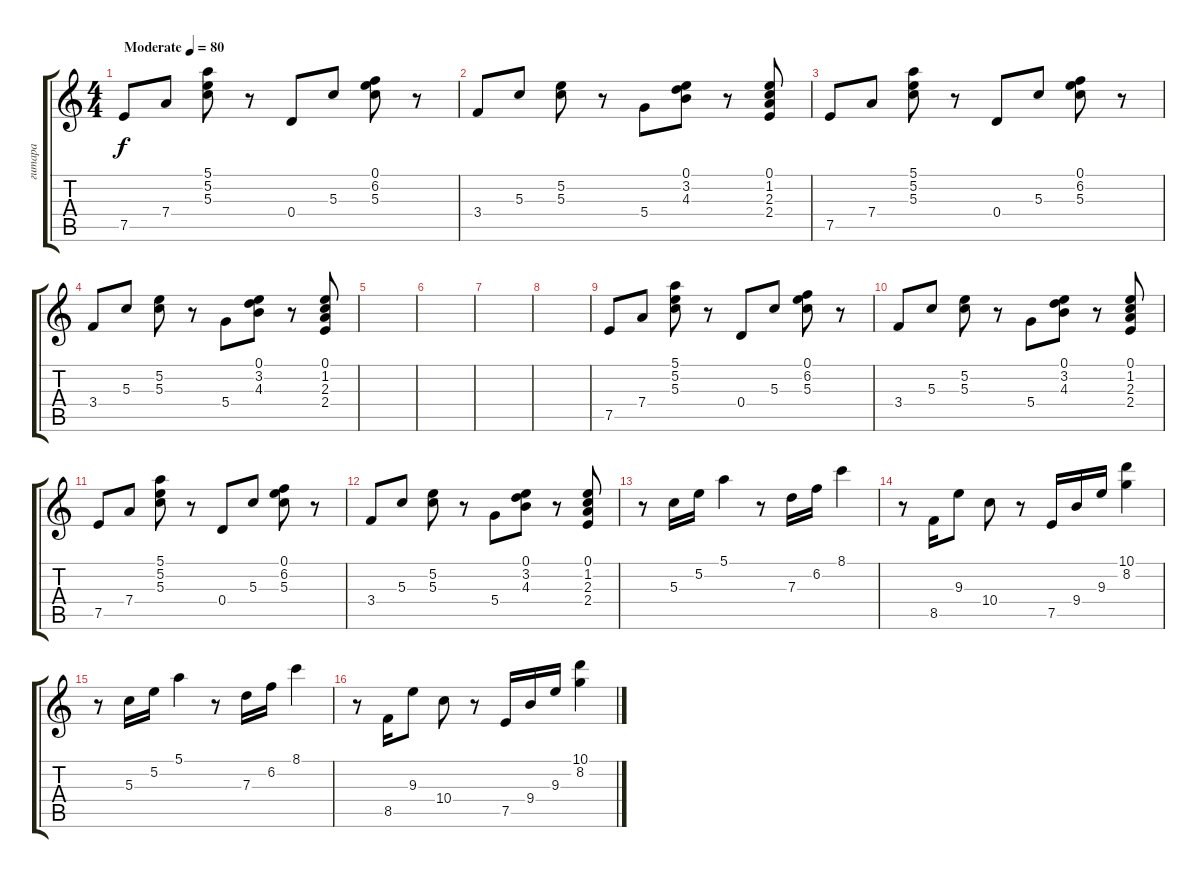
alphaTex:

\track ("гитара" "гитара") {instrument electricguitarclean}
\staff {score tabs}
\tuning (E4 B3 G3 D3 A2 E2) {hide}
\ts (4 4)
\tempo (80 "Moderate")
\clef g2
\ks c
7.5.8{dy f instrument electricguitarclean} 7.4.8 (5.1 5.2 5.3).8 r.8 0.4.8 5.3.8 (0.1 6.2 5.3).8 r.8 |
3.4.8 5.3.8 (5.2 5.3).8 r.8 5.4.8 (0.1 3.2 4.3).8 r.8 (0.1 1.2 2.3 2.4).8 |
7.5.8 7.4.8 (5.1 5.2 5.3).8 r.8 0.4.8 5.3.8 (0.1 6.2 5.3).8 r.8 |
3.4.8 5.3.8 (5.2 5.3).8 r.8 5.4.8 (0.1 3.2 4.3).8 r.8 (0.1 1.2 2.3 2.4).8 |
|
|
|
|
7.5.8 7.4.8 (5.1 5.2 5.3).8 r.8 0.4.8 5.3.8 (0.1 6.2 5.3).8 r.8 |
3.4.8 5.3.8 (5.2 5.3).8 r.8 5.4.8 (0.1 3.2 4.3).8 r.8 (0.1 1.2 2.3 2.4).8 |
7.5.8 7.4.8 (5.1 5.2 5.3).8 r.8 0.4.8 5.3.8 (0.1 6.2 5.3).8 r.8 |
3.4.8 5.3.8 (5.2 5.3).8 r.8 5.4.8 (0.1 3.2 4.3).8 r.8 (0.1 1.2 2.3 2.4).8 |
r.8 5.3.16 5.2.16 5.1.4 r.8 7.3.16 6.2.16 8.1.4 |
r.8 8.5.16 9.3.8 10.4.8 r.8 7.5.16 9.4.16 9.3.16 (10.1 8.2).4 |
r.8 5.3.16 5.2.16 5.1.4 r.8 7.3.16 6.2.16 8.1.4 |
r.8 8.5.16 9.3.8 10.4.8 r.8 7.5.16 9.4.16 9.3.16 (10.1 8.2).4
